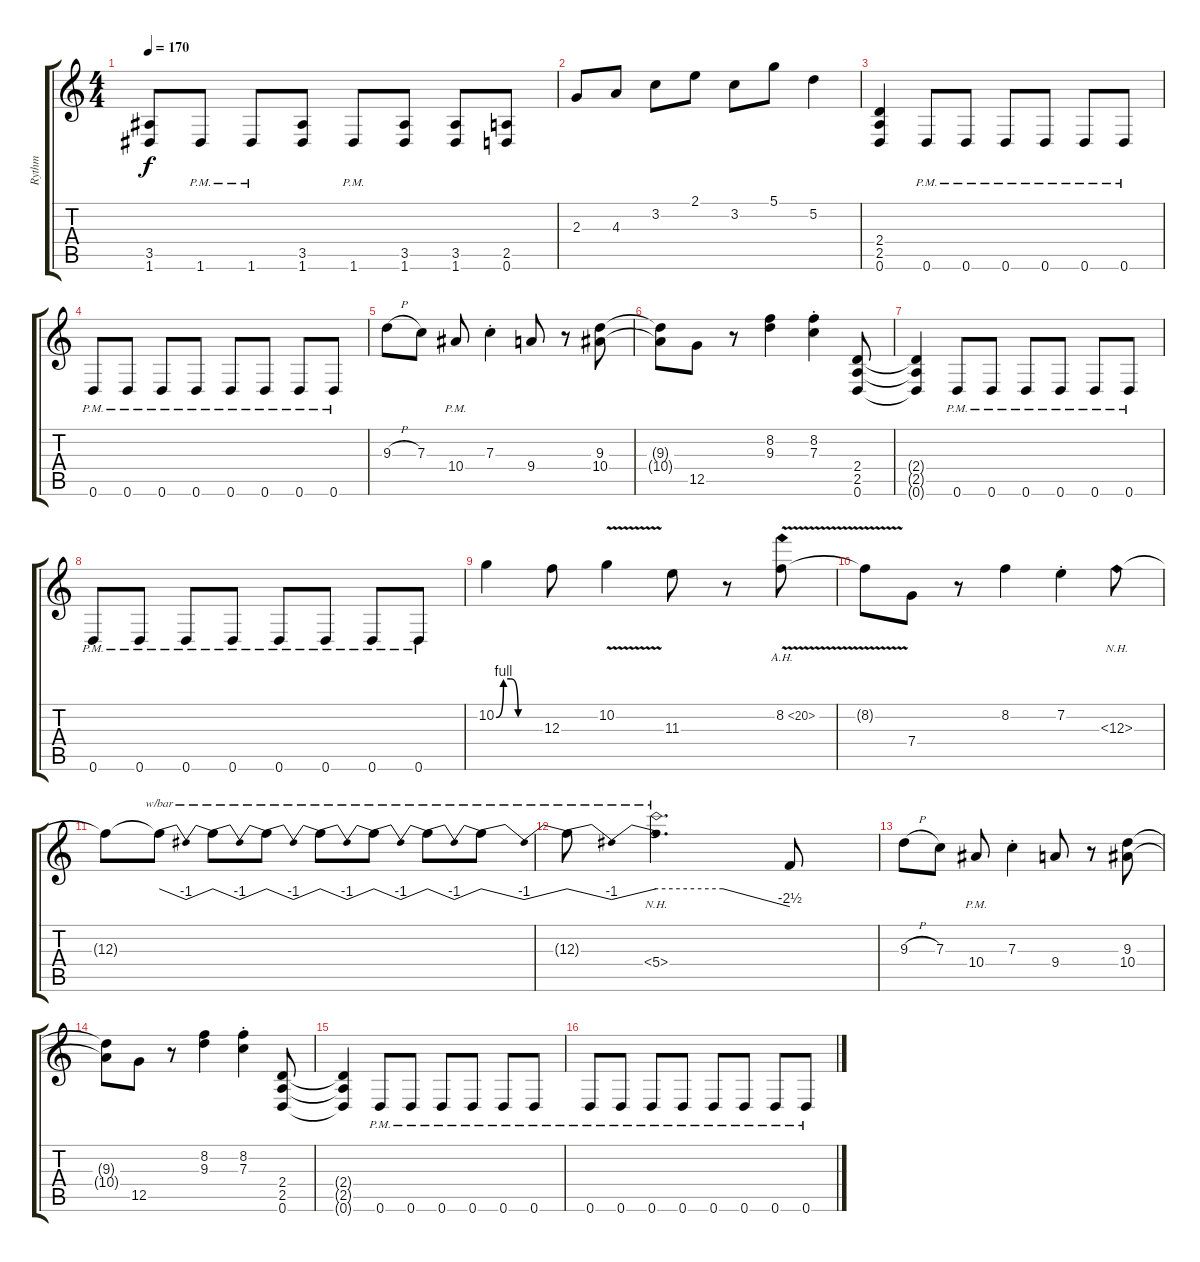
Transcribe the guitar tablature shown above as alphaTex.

\track ("Rythm" "Rythm") {instrument distortionguitar}
\staff {score tabs}
\tuning (D4 A3 F3 C3 G2 D2) {hide}
\ts (4 4)
\tempo 170
\clef g2
\ks c
(3.5 1.6).8{dy f} 1.6{pm}.8 1.6{pm}.8 (3.5 1.6).8 1.6{pm}.8 (3.5 1.6).8 (3.5 1.6).8 (2.5 0.6).8 |
2.3.8 4.3.8 3.2.8 2.1.8 3.2.8 5.1.8 5.2.4 |
(2.4 2.5 0.6).4 0.6{pm}.8 0.6{pm}.8 0.6{pm}.8 0.6{pm}.8 0.6{pm}.8 0.6{pm}.8 |
0.6{pm}.8 0.6{pm}.8 0.6{pm}.8 0.6{pm}.8 0.6{pm}.8 0.6{pm}.8 0.6{pm}.8 0.6{pm}.8 |
9.3{h}.8 7.3.8 10.4{pm}.8 7.3{st}.4 9.4.8 r.8 (9.3 10.4).8 |
(9.3{t} 10.4{t}).8 12.5.8 r.8 (8.2 9.3).4 (8.2{st} 7.3{st}).4 (2.4 2.5 0.6).8 |
(2.4{t} 2.5{t} 0.6{t}).4 0.6{pm}.8 0.6{pm}.8 0.6{pm}.8 0.6{pm}.8 0.6{pm}.8 0.6{pm}.8 |
0.6{pm}.8 0.6{pm}.8 0.6{pm}.8 0.6{pm}.8 0.6{pm}.8 0.6{pm}.8 0.6{pm}.8 0.6{pm}.8 |
10.2{be (custom 0 0 10 4 20 4 30 0 60 0)}.4 12.3.8 10.2{v}.4 11.3.8 r.8 8.2{ah 12 v}.8 |
8.2{t}.8 7.4.8 r.8 8.2.4 7.2{st}.4 12.3{nh}.8 |
12.3{t}.8 12.3{t}.8{tbe (dip default 0 0 30 -4 60 0)} 12.3{t}.8{tbe (dip default 0 0 30 -4 60 0)} 12.3{t}.8{tbe (dip default 0 0 30 -4 60 0)} 12.3{t}.8{tbe (dip default 0 0 30 -4 60 0)} 12.3{t}.8{tbe (dip default 0 0 30 -4 60 0)} 12.3{t}.8{tbe (dip default 0 0 30 -4 60 0)} 12.3{t}.8{tbe (dip default 0 0 30 -4 60 0)} |
12.3{t}.8{tbe (dip default 0 0 30 -4 60 0)} (12.3{t} 5.4{nh}).2{d tbe (custom default 0 0 30 0 60 -10)} 5.4{t}.8 |
9.3{h}.8 7.3.8 10.4{pm}.8 7.3{st}.4 9.4.8 r.8 (9.3 10.4).8 |
(9.3{t} 10.4{t}).8 12.5.8 r.8 (8.2 9.3).4 (8.2{st} 7.3{st}).4 (2.4 2.5 0.6).8 |
(2.4{t} 2.5{t} 0.6{t}).4 0.6{pm}.8 0.6{pm}.8 0.6{pm}.8 0.6{pm}.8 0.6{pm}.8 0.6{pm}.8 |
0.6{pm}.8 0.6{pm}.8 0.6{pm}.8 0.6{pm}.8 0.6{pm}.8 0.6{pm}.8 0.6{pm}.8 0.6{pm}.8
